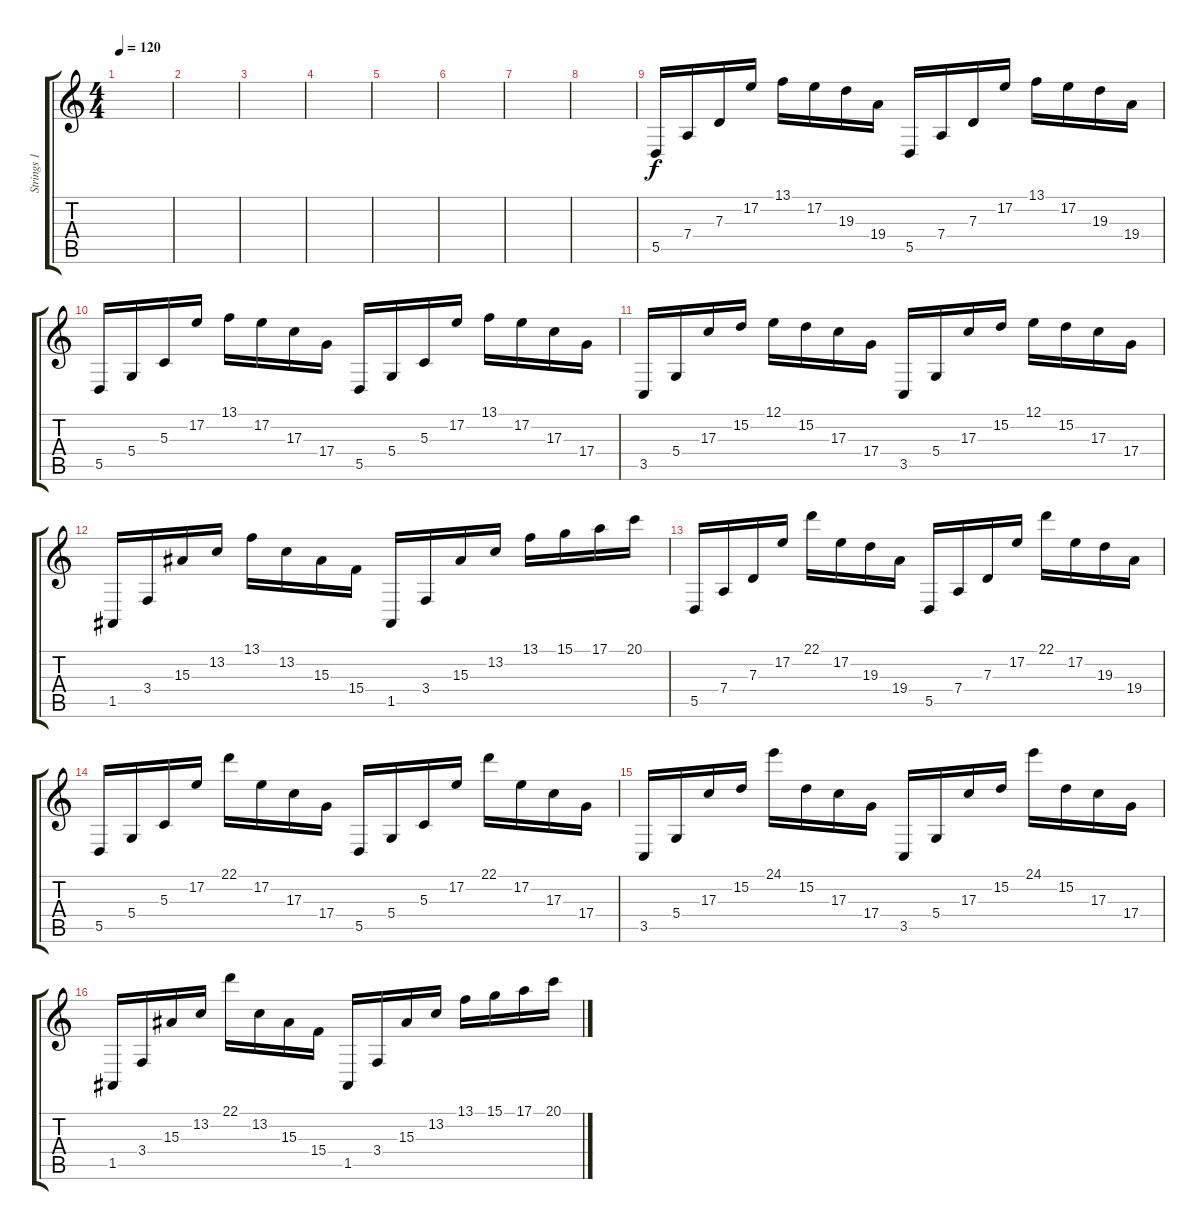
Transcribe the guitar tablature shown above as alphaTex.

\track ("Strings 1" "Strings 1") {instrument stringensemble1}
\staff {score tabs}
\tuning (E4 B3 G3 D3 A2 E2) {hide}
\ts (4 4)
\tempo 120
\clef g2
\ks c
|
|
|
|
|
|
|
|
5.5.16{volume 16 instrument stringensemble1} 7.4.16 7.3.16 17.2.16 13.1.16 17.2.16 19.3.16 19.4.16 5.5.16 7.4.16 7.3.16 17.2.16 13.1.16 17.2.16 19.3.16 19.4.16 |
5.5.16 5.4.16 5.3.16 17.2.16 13.1.16 17.2.16 17.3.16 17.4.16 5.5.16 5.4.16 5.3.16 17.2.16 13.1.16 17.2.16 17.3.16 17.4.16 |
3.5.16 5.4.16 17.3.16 15.2.16 12.1.16 15.2.16 17.3.16 17.4.16 3.5.16 5.4.16 17.3.16 15.2.16 12.1.16 15.2.16 17.3.16 17.4.16 |
1.5.16 3.4.16 15.3.16 13.2.16 13.1.16 13.2.16 15.3.16 15.4.16 1.5.16 3.4.16 15.3.16 13.2.16 13.1.16 15.1.16 17.1.16 20.1.16 |
5.5.16{volume 16 instrument stringensemble1} 7.4.16 7.3.16 17.2.16 22.1.16 17.2.16 19.3.16 19.4.16 5.5.16 7.4.16 7.3.16 17.2.16 22.1.16 17.2.16 19.3.16 19.4.16 |
5.5.16 5.4.16 5.3.16 17.2.16 22.1.16 17.2.16 17.3.16 17.4.16 5.5.16 5.4.16 5.3.16 17.2.16 22.1.16 17.2.16 17.3.16 17.4.16 |
3.5.16 5.4.16 17.3.16 15.2.16 24.1.16 15.2.16 17.3.16 17.4.16 3.5.16 5.4.16 17.3.16 15.2.16 24.1.16 15.2.16 17.3.16 17.4.16 |
1.5.16 3.4.16 15.3.16 13.2.16 22.1.16 13.2.16 15.3.16 15.4.16 1.5.16 3.4.16 15.3.16 13.2.16 13.1.16 15.1.16 17.1.16 20.1.16
